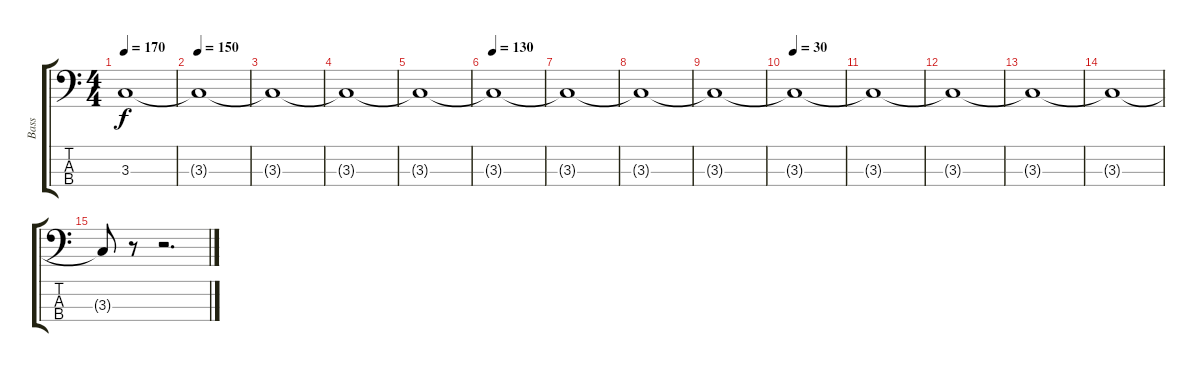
\track ("Bass" "Bass") {instrument electricbasspick}
\staff {score tabs}
\tuning (G2 D2 A1 E1) {hide}
\ts (4 4)
\tempo 170
\clef f4
\ks c
3.3{t}.1{dy f} |
\tempo 150
3.3{t}.1 |
3.3{t}.1 |
3.3{t}.1 |
3.3{t}.1 |
\tempo 130
3.3{t}.1 |
3.3{t}.1 |
3.3{t}.1 |
3.3{t}.1 |
\tempo 30
3.3{t}.1 |
3.3{t}.1 |
3.3{t}.1 |
3.3{t}.1 |
3.3{t}.1 |
3.3{t}.8 r.8 r.2{d}
